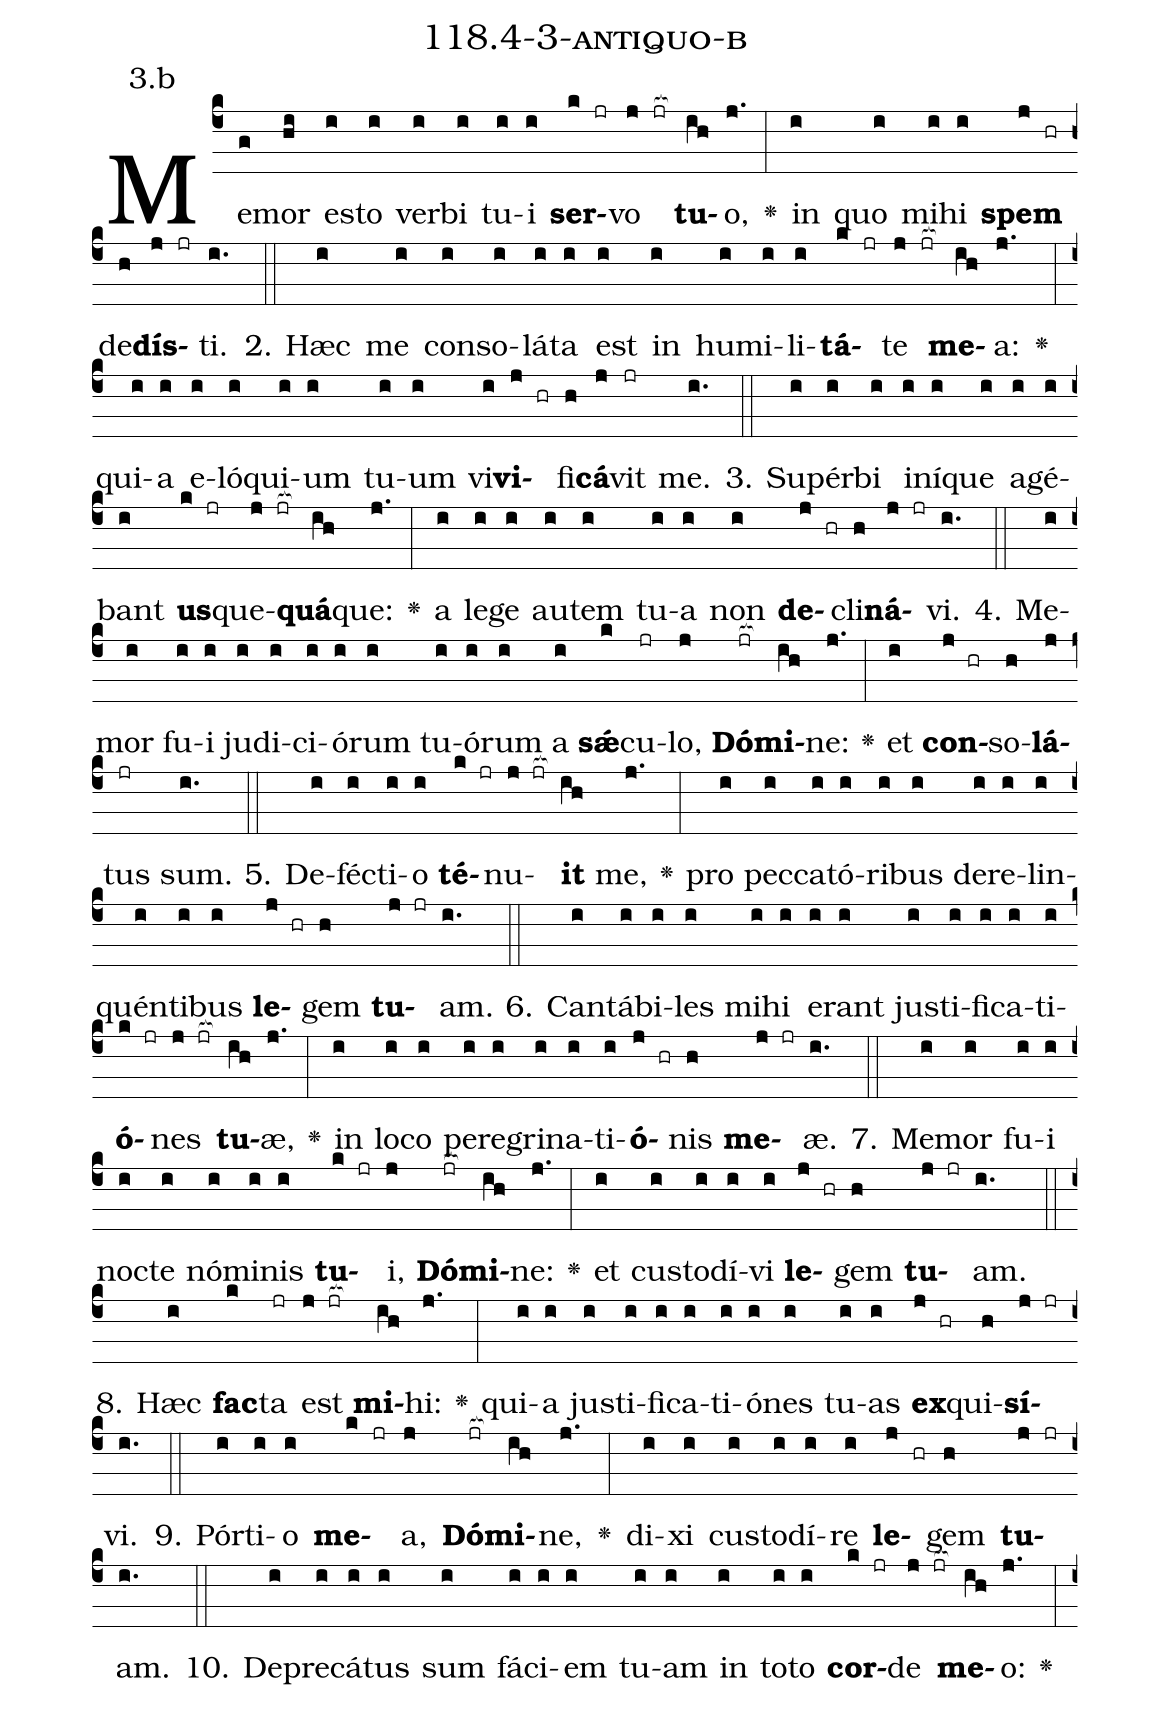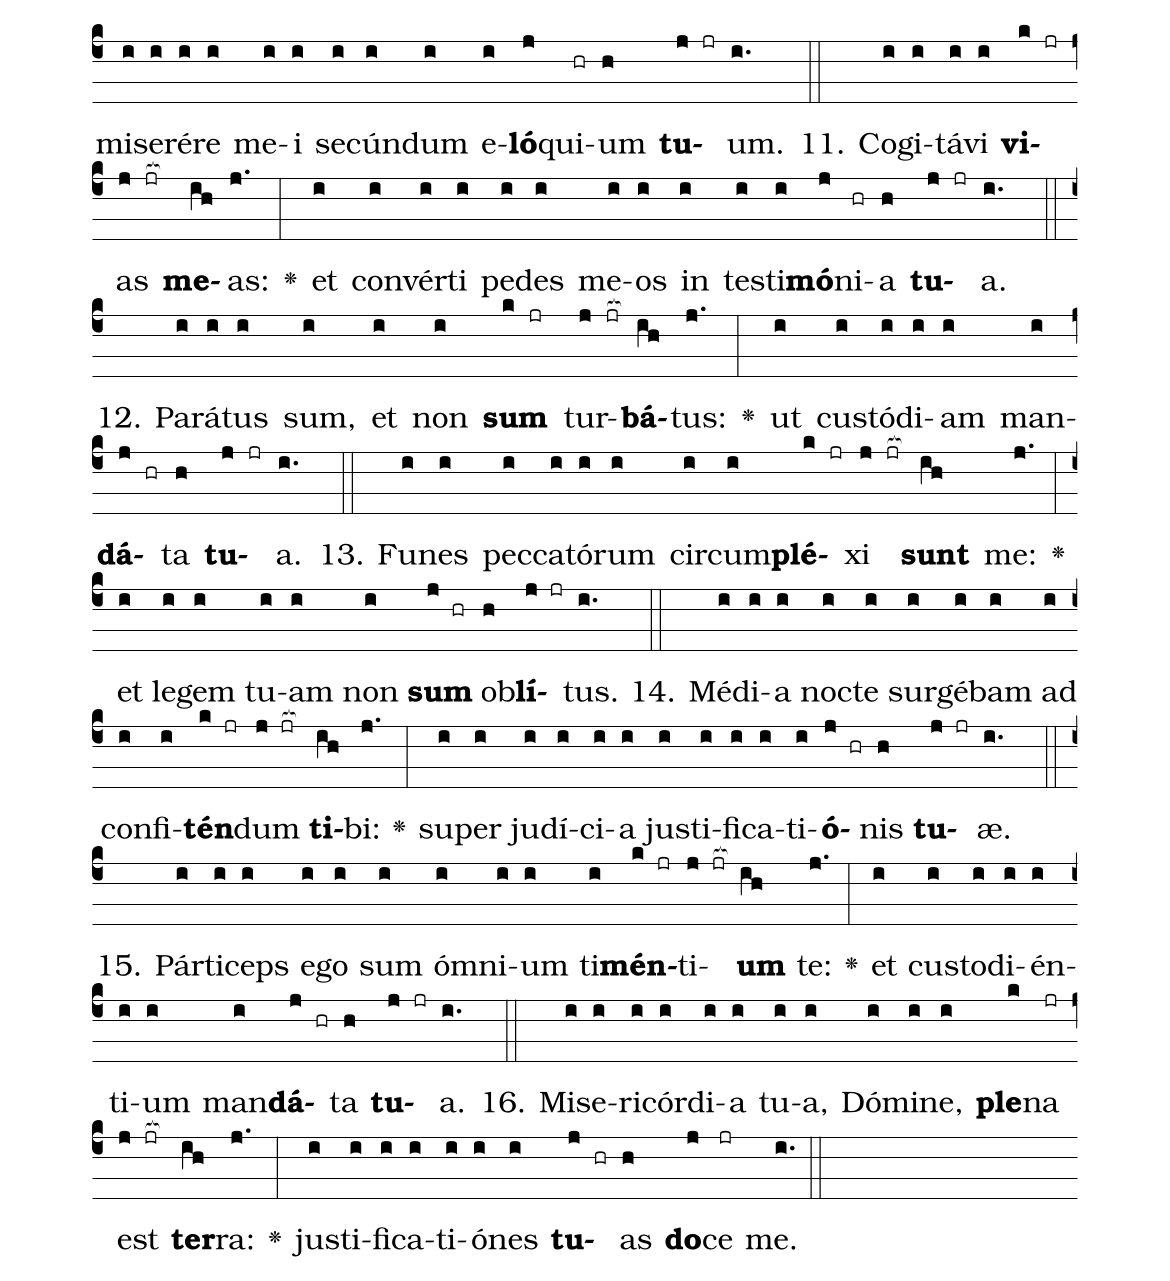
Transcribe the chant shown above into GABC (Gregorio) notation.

name: 118.4-3-antiquo-b;
annotation: 3.b;
%%
(c4)Me(g)mor(hi) es(i)to(i) ver(i)bi(i) tu(i)i(i) <b>ser</b>(k jr)vo(j jr[ocb:1{]) <b>tu</b>(ih[ocb:0}])o,(j.) <v>\greheightstar</v>(:) in(i) quo(i) mi(i)hi(i) <b>spem</b>(j hr) de(h)<b>dís</b>(j jr)ti.(i.) (::)
2. Hæc(i) me(i) con(i)so(i)lá(i)ta(i) est(i) in(i) hu(i)mi(i)li(i)<b>tá</b>(k jr)te(j jr[ocb:1{]) <b>me</b>(ih[ocb:0}])a:(j.) <v>\greheightstar</v>(:) qui(i)a(i) e(i)ló(i)qui(i)um(i) tu(i)um(i) vi(i)<b>vi</b>(j hr)fi(h)<b>cá</b>(j)vit(jr) me.(i.) (::)
3. Su(i)pér(i)bi(i) in(i)í(i)que(i) a(i)gé(i)bant(i) <b>us</b>(k jr)que(j jr[ocb:1{])<b>quá</b>(ih[ocb:0}])que:(j.) <v>\greheightstar</v>(:) a(i) le(i)ge(i) au(i)tem(i) tu(i)a(i) non(i) <b>de</b>(j hr)cli(h)<b>ná</b>(j jr)vi.(i.) (::)
4. Me(i)mor(i) fu(i)i(i) ju(i)di(i)ci(i)ó(i)rum(i) tu(i)ó(i)rum(i) a(i) <b>sǽ</b>(k)cu(jr)lo,(j) <b>Dó</b>(jr[ocb:1{])<b>mi</b>(ih[ocb:0}])ne:(j.) <v>\greheightstar</v>(:) et(i) <b>con</b>(j hr)so(h)<b>lá</b>(j)tus(jr) sum.(i.) (::)
5. De(i)féc(i)ti(i)o(i) <b>té</b>(k jr)nu(j jr[ocb:1{])<b>it</b>(ih[ocb:0}]) me,(j.) <v>\greheightstar</v>(:) pro(i) pec(i)ca(i)tó(i)ri(i)bus(i) de(i)re(i)lin(i)quén(i)ti(i)bus(i) <b>le</b>(j hr)gem(h) <b>tu</b>(j jr)am.(i.) (::)
6. Can(i)tá(i)bi(i)les(i) mi(i)hi(i) e(i)rant(i) jus(i)ti(i)fi(i)ca(i)ti(i)<b>ó</b>(k jr)nes(j jr[ocb:1{]) <b>tu</b>(ih[ocb:0}])æ,(j.) <v>\greheightstar</v>(:) in(i) lo(i)co(i) per(i)e(i)gri(i)na(i)ti(i)<b>ó</b>(j hr)nis(h) <b>me</b>(j jr)æ.(i.) (::)
7. Me(i)mor(i) fu(i)i(i) noc(i)te(i) nó(i)mi(i)nis(i) <b>tu</b>(k jr)i,(j) <b>Dó</b>(jr[ocb:1{])<b>mi</b>(ih[ocb:0}])ne:(j.) <v>\greheightstar</v>(:) et(i) cus(i)to(i)dí(i)vi(i) <b>le</b>(j hr)gem(h) <b>tu</b>(j jr)am.(i.) (::)
8. Hæc(i) <b>fac</b>(k)ta(jr) est(j jr[ocb:1{]) <b>mi</b>(ih[ocb:0}])hi:(j.) <v>\greheightstar</v>(:) qui(i)a(i) jus(i)ti(i)fi(i)ca(i)ti(i)ó(i)nes(i) tu(i)as(i) <b>ex</b>(j hr)qui(h)<b>sí</b>(j jr)vi.(i.) (::)
9. Pór(i)ti(i)o(i) <b>me</b>(k jr)a,(j) <b>Dó</b>(jr[ocb:1{])<b>mi</b>(ih[ocb:0}])ne,(j.) <v>\greheightstar</v>(:) di(i)xi(i) cus(i)to(i)dí(i)re(i) <b>le</b>(j hr)gem(h) <b>tu</b>(j jr)am.(i.) (::)
10. De(i)pre(i)cá(i)tus(i) sum(i) fá(i)ci(i)em(i) tu(i)am(i) in(i) to(i)to(i) <b>cor</b>(k jr)de(j jr[ocb:1{]) <b>me</b>(ih[ocb:0}])o:(j.) <v>\greheightstar</v>(:) mi(i)se(i)ré(i)re(i) me(i)i(i) se(i)cún(i)dum(i) e(i)<b>ló</b>(j)qui(hr)um(h) <b>tu</b>(j jr)um.(i.) (::)
11. Co(i)gi(i)tá(i)vi(i) <b>vi</b>(k jr)as(j jr[ocb:1{]) <b>me</b>(ih[ocb:0}])as:(j.) <v>\greheightstar</v>(:) et(i) con(i)vér(i)ti(i) pe(i)des(i) me(i)os(i) in(i) tes(i)ti(i)<b>mó</b>(j)ni(hr)a(h) <b>tu</b>(j jr)a.(i.) (::)
12. Pa(i)rá(i)tus(i) sum,(i) et(i) non(i) <b>sum</b>(k jr) tur(j jr[ocb:1{])<b>bá</b>(ih[ocb:0}])tus:(j.) <v>\greheightstar</v>(:) ut(i) cus(i)tó(i)di(i)am(i) man(i)<b>dá</b>(j hr)ta(h) <b>tu</b>(j jr)a.(i.) (::)
13. Fu(i)nes(i) pec(i)ca(i)tó(i)rum(i) cir(i)cum(i)<b>plé</b>(k jr)xi(j jr[ocb:1{]) <b>sunt</b>(ih[ocb:0}]) me:(j.) <v>\greheightstar</v>(:) et(i) le(i)gem(i) tu(i)am(i) non(i) <b>sum</b>(j hr) ob(h)<b>lí</b>(j jr)tus.(i.) (::)
14. Mé(i)di(i)a(i) noc(i)te(i) sur(i)gé(i)bam(i) ad(i) con(i)fi(i)<b>tén</b>(k jr)dum(j jr[ocb:1{]) <b>ti</b>(ih[ocb:0}])bi:(j.) <v>\greheightstar</v>(:) su(i)per(i) ju(i)dí(i)ci(i)a(i) jus(i)ti(i)fi(i)ca(i)ti(i)<b>ó</b>(j hr)nis(h) <b>tu</b>(j jr)æ.(i.) (::)
15. Pár(i)ti(i)ceps(i) e(i)go(i) sum(i) óm(i)ni(i)um(i) ti(i)<b>mén</b>(k jr)ti(j jr[ocb:1{])<b>um</b>(ih[ocb:0}]) te:(j.) <v>\greheightstar</v>(:) et(i) cus(i)to(i)di(i)én(i)ti(i)um(i) man(i)<b>dá</b>(j hr)ta(h) <b>tu</b>(j jr)a.(i.) (::)
16. Mi(i)se(i)ri(i)cór(i)di(i)a(i) tu(i)a,(i) Dó(i)mi(i)ne,(i) <b>ple</b>(k)na(jr) est(j jr[ocb:1{]) <b>ter</b>(ih[ocb:0}])ra:(j.) <v>\greheightstar</v>(:) jus(i)ti(i)fi(i)ca(i)ti(i)ó(i)nes(i) <b>tu</b>(j hr)as(h) <b>do</b>(j)ce(jr) me.(i.) (::)
